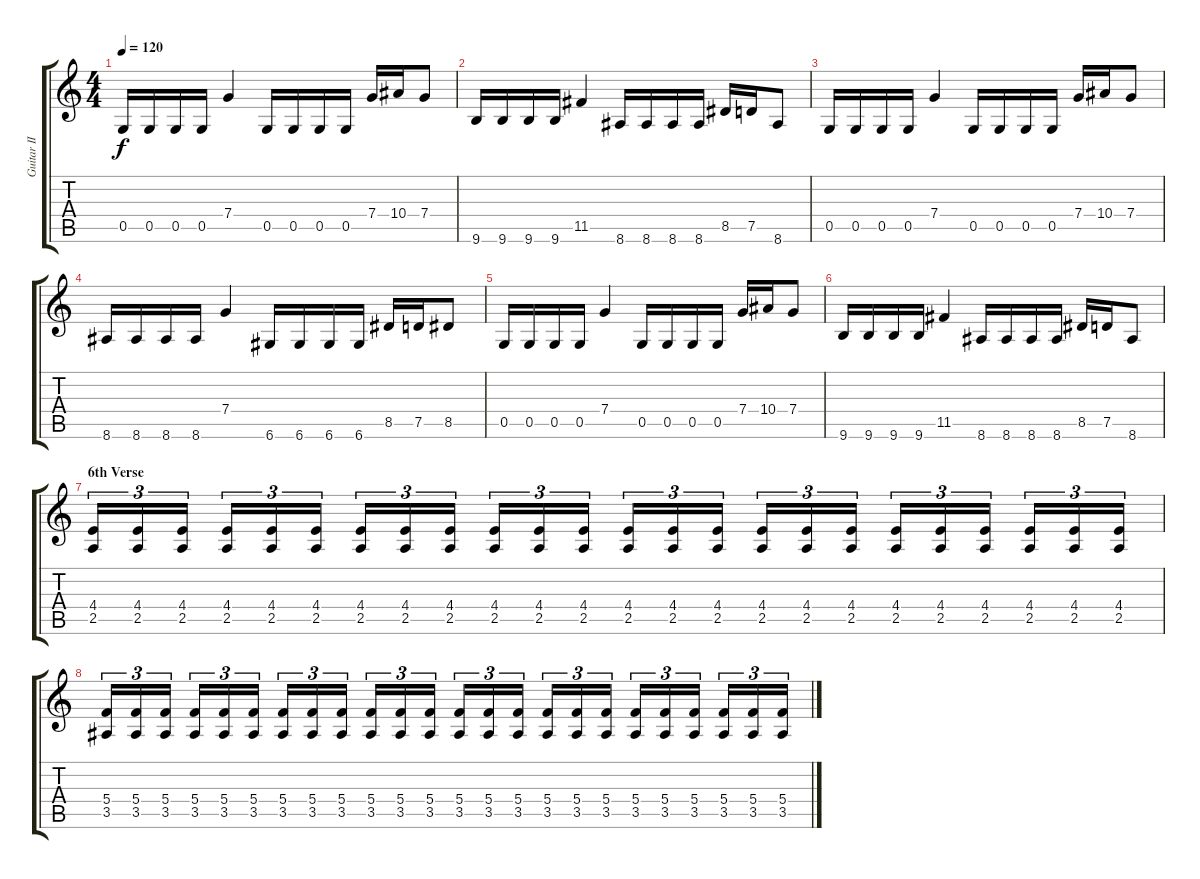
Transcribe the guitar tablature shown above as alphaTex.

\track ("Guitar II" "Guitar II") {instrument distortionguitar}
\staff {score tabs}
\tuning (D4 A3 F3 C3 G2 D2) {hide}
\ts (4 4)
\tempo 120
\clef g2
\ks c
0.5.16{dy f} 0.5.16 0.5.16 0.5.16 7.4.4 0.5.16 0.5.16 0.5.16 0.5.16 7.4.16 10.4.16 7.4.8 |
9.6.16 9.6.16 9.6.16 9.6.16 11.5.4 8.6.16 8.6.16 8.6.16 8.6.16 8.5.16 7.5.16 8.6.8 |
0.5.16 0.5.16 0.5.16 0.5.16 7.4.4 0.5.16 0.5.16 0.5.16 0.5.16 7.4.16 10.4.16 7.4.8 |
8.6.16 8.6.16 8.6.16 8.6.16 7.4.4 6.6.16 6.6.16 6.6.16 6.6.16 8.5.16 7.5.16 8.5.8 |
0.5.16 0.5.16 0.5.16 0.5.16 7.4.4 0.5.16 0.5.16 0.5.16 0.5.16 7.4.16 10.4.16 7.4.8 |
9.6.16 9.6.16 9.6.16 9.6.16 11.5.4 8.6.16 8.6.16 8.6.16 8.6.16 8.5.16 7.5.16 8.6.8 |
\section ("" "6th Verse")
(4.4 2.5).16{tu (3 2)} (4.4 2.5).16{tu (3 2)} (4.4 2.5).16{tu (3 2)} (4.4 2.5).16{tu (3 2)} (4.4 2.5).16{tu (3 2)} (4.4 2.5).16{tu (3 2)} (4.4 2.5).16{tu (3 2)} (4.4 2.5).16{tu (3 2)} (4.4 2.5).16{tu (3 2)} (4.4 2.5).16{tu (3 2)} (4.4 2.5).16{tu (3 2)} (4.4 2.5).16{tu (3 2)} (4.4 2.5).16{tu (3 2)} (4.4 2.5).16{tu (3 2)} (4.4 2.5).16{tu (3 2)} (4.4 2.5).16{tu (3 2)} (4.4 2.5).16{tu (3 2)} (4.4 2.5).16{tu (3 2)} (4.4 2.5).16{tu (3 2)} (4.4 2.5).16{tu (3 2)} (4.4 2.5).16{tu (3 2)} (4.4 2.5).16{tu (3 2)} (4.4 2.5).16{tu (3 2)} (4.4 2.5).16{tu (3 2)} |
(5.4 3.5).16{tu (3 2)} (5.4 3.5).16{tu (3 2)} (5.4 3.5).16{tu (3 2)} (5.4 3.5).16{tu (3 2)} (5.4 3.5).16{tu (3 2)} (5.4 3.5).16{tu (3 2)} (5.4 3.5).16{tu (3 2)} (5.4 3.5).16{tu (3 2)} (5.4 3.5).16{tu (3 2)} (5.4 3.5).16{tu (3 2)} (5.4 3.5).16{tu (3 2)} (5.4 3.5).16{tu (3 2)} (5.4 3.5).16{tu (3 2)} (5.4 3.5).16{tu (3 2)} (5.4 3.5).16{tu (3 2)} (5.4 3.5).16{tu (3 2)} (5.4 3.5).16{tu (3 2)} (5.4 3.5).16{tu (3 2)} (5.4 3.5).16{tu (3 2)} (5.4 3.5).16{tu (3 2)} (5.4 3.5).16{tu (3 2)} (5.4 3.5).16{tu (3 2)} (5.4 3.5).16{tu (3 2)} (5.4 3.5).16{tu (3 2)}
